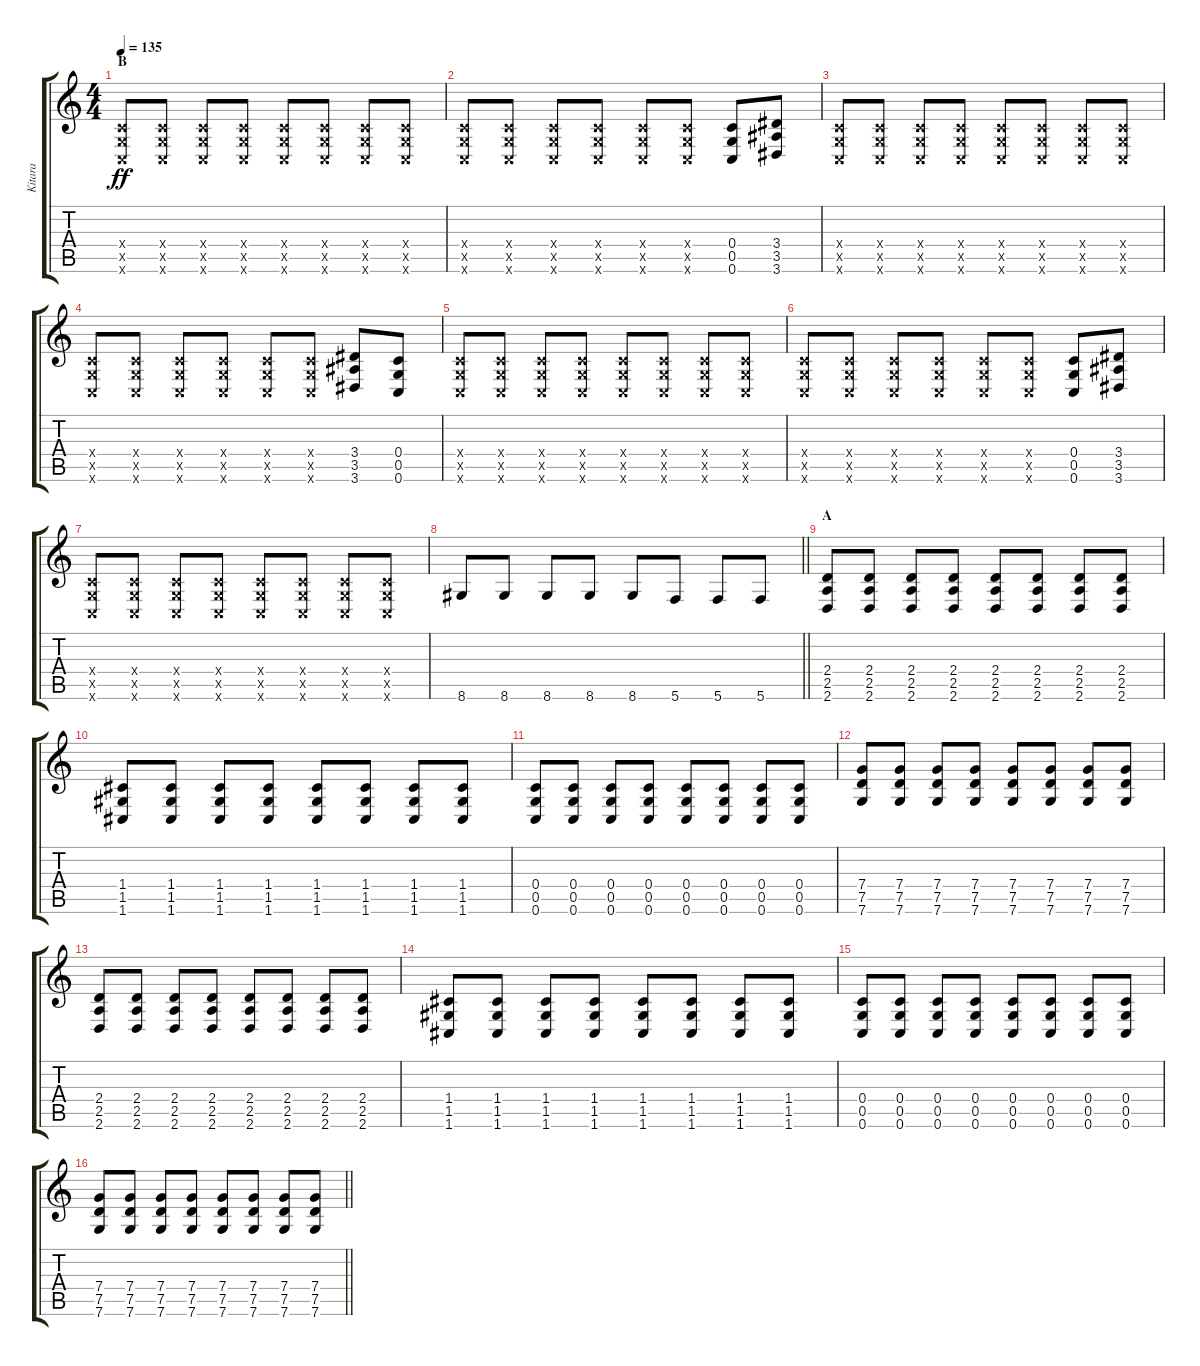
\track ("Kitara" "Kitara") {instrument distortionguitar}
\staff {score tabs}
\tuning (D4 A3 F3 C3 G2 C2) {hide}
\ts (4 4)
\section ("" "B")
\tempo 135
\clef g2
\ks c
(0.4{x} 0.5{x} 0.6{x}).8{dy ff} (0.4{x} 0.5{x} 0.6{x}).8 (0.4{x} 0.5{x} 0.6{x}).8 (0.4{x} 0.5{x} 0.6{x}).8 (0.4{x} 0.5{x} 0.6{x}).8 (0.4{x} 0.5{x} 0.6{x}).8 (0.4{x} 0.5{x} 0.6{x}).8 (0.4{x} 0.5{x} 0.6{x}).8 |
(0.4{x} 0.5{x} 0.6{x}).8 (0.4{x} 0.5{x} 0.6{x}).8 (0.4{x} 0.5{x} 0.6{x}).8 (0.4{x} 0.5{x} 0.6{x}).8 (0.4{x} 0.5{x} 0.6{x}).8 (0.4{x} 0.5{x} 0.6{x}).8 (0.4 0.5 0.6).8 (3.4 3.5 3.6).8 |
(0.4{x} 0.5{x} 0.6{x}).8 (0.4{x} 0.5{x} 0.6{x}).8 (0.4{x} 0.5{x} 0.6{x}).8 (0.4{x} 0.5{x} 0.6{x}).8 (0.4{x} 0.5{x} 0.6{x}).8 (0.4{x} 0.5{x} 0.6{x}).8 (0.4{x} 0.5{x} 0.6{x}).8 (0.4{x} 0.5{x} 0.6{x}).8 |
(0.4{x} 0.5{x} 0.6{x}).8 (0.4{x} 0.5{x} 0.6{x}).8 (0.4{x} 0.5{x} 0.6{x}).8 (0.4{x} 0.5{x} 0.6{x}).8 (0.4{x} 0.5{x} 0.6{x}).8 (0.4{x} 0.5{x} 0.6{x}).8 (3.4 3.5 3.6).8 (0.4 0.5 0.6).8 |
(0.4{x} 0.5{x} 0.6{x}).8 (0.4{x} 0.5{x} 0.6{x}).8 (0.4{x} 0.5{x} 0.6{x}).8 (0.4{x} 0.5{x} 0.6{x}).8 (0.4{x} 0.5{x} 0.6{x}).8 (0.4{x} 0.5{x} 0.6{x}).8 (0.4{x} 0.5{x} 0.6{x}).8 (0.4{x} 0.5{x} 0.6{x}).8 |
(0.4{x} 0.5{x} 0.6{x}).8 (0.4{x} 0.5{x} 0.6{x}).8 (0.4{x} 0.5{x} 0.6{x}).8 (0.4{x} 0.5{x} 0.6{x}).8 (0.4{x} 0.5{x} 0.6{x}).8 (0.4{x} 0.5{x} 0.6{x}).8 (0.4 0.5 0.6).8 (3.4 3.5 3.6).8 |
(0.4{x} 0.5{x} 0.6{x}).8 (0.4{x} 0.5{x} 0.6{x}).8 (0.4{x} 0.5{x} 0.6{x}).8 (0.4{x} 0.5{x} 0.6{x}).8 (0.4{x} 0.5{x} 0.6{x}).8 (0.4{x} 0.5{x} 0.6{x}).8 (0.4{x} 0.5{x} 0.6{x}).8 (0.4{x} 0.5{x} 0.6{x}).8 |
\barLineRight lightlight
8.6.8 8.6.8 8.6.8 8.6.8 8.6.8 5.6.8 5.6.8 5.6.8 |
\section ("" "A")
(2.4 2.5 2.6).8 (2.4 2.5 2.6).8 (2.4 2.5 2.6).8 (2.4 2.5 2.6).8 (2.4 2.5 2.6).8 (2.4 2.5 2.6).8 (2.4 2.5 2.6).8 (2.4 2.5 2.6).8 |
(1.4 1.5 1.6).8 (1.4 1.5 1.6).8 (1.4 1.5 1.6).8 (1.4 1.5 1.6).8 (1.4 1.5 1.6).8 (1.4 1.5 1.6).8 (1.4 1.5 1.6).8 (1.4 1.5 1.6).8 |
(0.4 0.5 0.6).8 (0.4 0.5 0.6).8 (0.4 0.5 0.6).8 (0.4 0.5 0.6).8 (0.4 0.5 0.6).8 (0.4 0.5 0.6).8 (0.4 0.5 0.6).8 (0.4 0.5 0.6).8 |
(7.4 7.5 7.6).8 (7.4 7.5 7.6).8 (7.4 7.5 7.6).8 (7.4 7.5 7.6).8 (7.4 7.5 7.6).8 (7.4 7.5 7.6).8 (7.4 7.5 7.6).8 (7.4 7.5 7.6).8 |
(2.4 2.5 2.6).8 (2.4 2.5 2.6).8 (2.4 2.5 2.6).8 (2.4 2.5 2.6).8 (2.4 2.5 2.6).8 (2.4 2.5 2.6).8 (2.4 2.5 2.6).8 (2.4 2.5 2.6).8 |
(1.4 1.5 1.6).8 (1.4 1.5 1.6).8 (1.4 1.5 1.6).8 (1.4 1.5 1.6).8 (1.4 1.5 1.6).8 (1.4 1.5 1.6).8 (1.4 1.5 1.6).8 (1.4 1.5 1.6).8 |
(0.4 0.5 0.6).8 (0.4 0.5 0.6).8 (0.4 0.5 0.6).8 (0.4 0.5 0.6).8 (0.4 0.5 0.6).8 (0.4 0.5 0.6).8 (0.4 0.5 0.6).8 (0.4 0.5 0.6).8 |
\barLineRight lightlight
(7.4 7.5 7.6).8 (7.4 7.5 7.6).8 (7.4 7.5 7.6).8 (7.4 7.5 7.6).8 (7.4 7.5 7.6).8 (7.4 7.5 7.6).8 (7.4 7.5 7.6).8 (7.4 7.5 7.6).8
